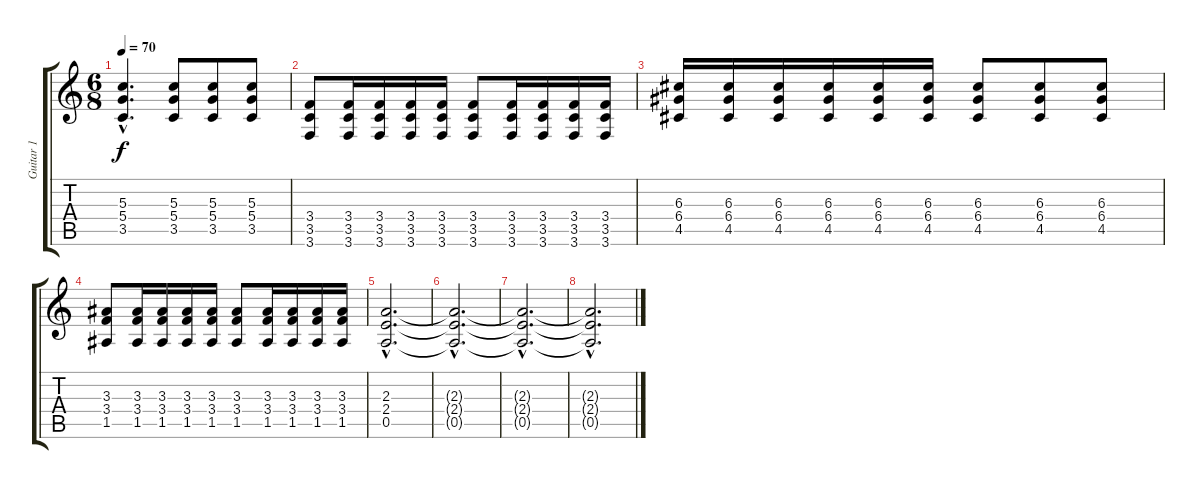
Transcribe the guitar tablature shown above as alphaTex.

\track ("Guitar 1" "Guitar 1") {instrument distortionguitar}
\staff {score tabs}
\tuning (E4 B3 G3 D3 A2 D2) {hide}
\ts (6 8)
\tempo 70
\clef g2
\ks c
(5.3{hac} 5.4{hac} 3.5{hac}).4{d dy f} (5.3 5.4 3.5).8 (5.3 5.4 3.5).8 (5.3 5.4 3.5).8 |
(3.4 3.5 3.6).8 (3.4 3.5 3.6).16 (3.4 3.5 3.6).16 (3.4 3.5 3.6).16 (3.4 3.5 3.6).16 (3.4 3.5 3.6).8 (3.4 3.5 3.6).16 (3.4 3.5 3.6).16 (3.4 3.5 3.6).16 (3.4 3.5 3.6).16 |
(6.3 6.4 4.5).16 (6.3 6.4 4.5).16 (6.3 6.4 4.5).16 (6.3 6.4 4.5).16 (6.3 6.4 4.5).16 (6.3 6.4 4.5).16 (6.3 6.4 4.5).8 (6.3 6.4 4.5).8 (6.3 6.4 4.5).8 |
(3.3 3.4 1.5).8 (3.3 3.4 1.5).16 (3.3 3.4 1.5).16 (3.3 3.4 1.5).16 (3.3 3.4 1.5).16 (3.3 3.4 1.5).8 (3.3 3.4 1.5).16 (3.3 3.4 1.5).16 (3.3 3.4 1.5).16 (3.3 3.4 1.5).16 |
(2.3{hac} 2.4{hac} 0.5{hac}).2{d} |
(2.3{hac t} 2.4{hac t} 0.5{hac t}).2{d} |
(2.3{hac t} 2.4{hac t} 0.5{hac t}).2{d} |
(2.3{hac t} 2.4{hac t} 0.5{hac t}).2{d}
